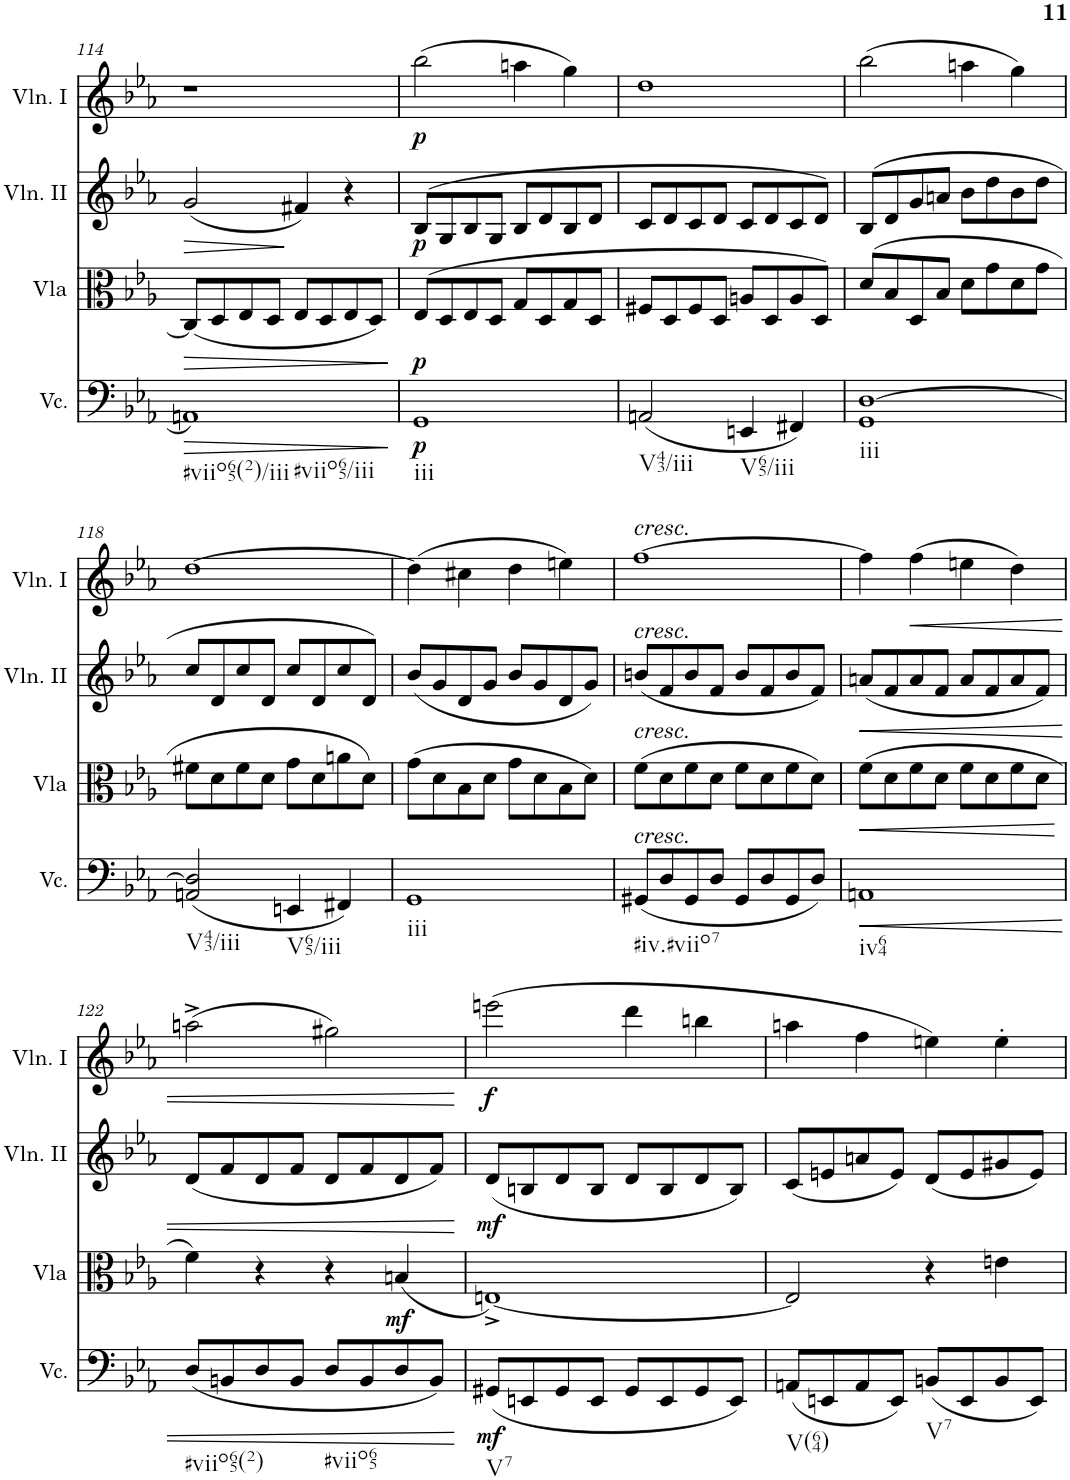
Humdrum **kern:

**kern	**dynam	**kern	**dynam	**kern	**dynam	**kern	**dynam
*part4	*part4	*part3	*part3	*part2	*part2	*part1	*part1
*staff4	*staff4	*staff3	*staff3	*staff2	*staff2	*staff1	*staff1
*I"Violoncello	*	*I"Viola	*	*I"Violino II	*	*I"Violino I	*
*I'Vc.	*	*I'Vla	*	*I'Vln. II	*	*I'Vln. I	*
!!LO:PB:g=z
*clefF4	*	*clefC3	*	*clefG2	*	*clefG2	*
*k[b-e-a-]	*	*k[b-e-a-]	*	*k[b-e-a-]	*	*k[b-e-a-]	*
*M4/4	*	*M4/4	*	*M4/4	*	*M4/4	*
*met(c)	*	*met(c)	*	*met(c)	*	*met(c)	*
=114	=114	=114	=114	=114	=114	=114	=114
!LO:TX:b:t=#viio65(2)/iii	!	!	!	!	!	!	!
!LO:TX:b:t=#viio65/iii	!	!	!	!	!	!	!
!	!LO:HP:b	!	!LO:HP:b	!	!LO:HP:b	!	!
1AAn	>	(<8C/L]	>	(<2g/	>	1r	.
.	.	8D/	.	.	.	.	.
.	.	8E-/	.	.	.	.	.
.	.	8D/J	.	.	.	.	.
.	.	8E-/L	.	4f#X/)	]	.	.
.	.	8D/	.	.	.	.	.
.	.	8E-/	.	4r	.	.	.
.	.	8D/J)	.	.	.	.	.
.	]	.	]	.	.	.	.
=115	=115	=115	=115	=115	=115	=115	=115
!LO:TX:b:t=iii	!	!	!	!	!	!	!
!	!LO:DY:b	!	!LO:DY:b	!	!LO:DY:b	!	!LO:DY:b
1GG	p	(>8E-/L	p	(>8B-/L	p	(>2bb-\	p
.	.	8D/	.	8G/	.	.	.
.	.	8E-/	.	8B-/	.	.	.
.	.	8D/J	.	8G/J	.	.	.
.	.	8G/L	.	8B-/L	.	4aan\	.
.	.	8D/	.	8d/	.	.	.
.	.	8G/	.	8B-/	.	4gg\)	.
.	.	8D/J	.	8d/J	.	.	.
=116	=116	=116	=116	=116	=116	=116	=116
!LO:TX:b:t=V43/iii	!	!	!	!	!	!	!
(<2AAn/	.	8F#X/L	.	8c/L	.	1dd	.
.	.	8D/	.	8d/	.	.	.
.	.	8F#/	.	8c/	.	.	.
.	.	8D/J	.	8d/J	.	.	.
!LO:TX:b:t=V65/iii	!	!	!	!	!	!	!
4EEn/	.	8An/L	.	8c/L	.	.	.
.	.	8D/	.	8d/	.	.	.
4FF#X/)	.	8A/	.	8c/	.	.	.
.	.	8D/J)	.	8d/J)	.	.	.
=117	=117	=117	=117	=117	=117	=117	=117
!LO:TX:b:t=iii	!	!	!	!	!	!	!
1GG [1D	.	(>8d/L	.	(>8B-/L	.	(>2bb-\	.
.	.	8B-/	.	8d/	.	.	.
.	.	8D/	.	8g/	.	.	.
.	.	8B-/J	.	8an/J	.	.	.
.	.	8d\L	.	8b-\L	.	4aan\	.
.	.	8g\	.	8dd\	.	.	.
.	.	8d\	.	8b-\	.	4gg\)	.
.	.	8g\J	.	8dd\J	.	.	.
!!LO:LB:g=z
=118	=118	=118	=118	=118	=118	=118	=118
!LO:TX:b:t=V43/iii	!	!	!	!	!	!	!
(<2AAn/ 2D/]	.	8f#X\L	.	8cc/L	.	[1dd	.
.	.	8d\	.	8d/	.	.	.
.	.	8f#\	.	8cc/	.	.	.
.	.	8d\J	.	8d/J	.	.	.
!LO:TX:b:t=V65/iii	!	!	!	!	!	!	!
4EEn/	.	8g\L	.	8cc/L	.	.	.
.	.	8d\	.	8d/	.	.	.
4FF#X/)	.	8an\	.	8cc/	.	.	.
.	.	8d\J)	.	8d/J)	.	.	.
=119	=119	=119	=119	=119	=119	=119	=119
!LO:TX:b:t=iii	!	!	!	!	!	!	!
1GG	.	(>8g\L	.	(<8b-/L	.	(>4dd\]	.
.	.	8d\	.	8g/	.	.	.
.	.	8B-\	.	8d/	.	4cc#X\	.
.	.	8d\J	.	8g/J	.	.	.
.	.	8g\L	.	8b-/L	.	4dd\	.
.	.	8d\	.	8g/	.	.	.
.	.	8B-\	.	8d/	.	4een\)	.
.	.	8d\J)	.	8g/J)	.	.	.
=120	=120	=120	=120	=120	=120	=120	=120
!	!	!	!	!	!	!LO:TX:a:i:t=cresc.	!
!	!	!	!	!LO:TX:a:i:t=cresc.	!	!	!
!	!	!LO:TX:a:i:t=cresc.	!	!	!	!	!
!LO:TX:a:i:t=cresc.	!	!	!	!	!	!	!
!LO:TX:b:t=#iv.#viio7	!	!	!	!	!	!	!
(<8GG#X/L	.	(>8f\L	.	(<8bn/L	.	[1ff	.
8D/	.	8d\	.	8f/	.	.	.
8GG#/	.	8f\	.	8b/	.	.	.
8D/J	.	8d\J	.	8f/J	.	.	.
8GG#/L	.	8f\L	.	8b/L	.	.	.
8D/	.	8d\	.	8f/	.	.	.
8GG#/	.	8f\	.	8b/	.	.	.
8D/J)	.	8d\J)	.	8f/J)	.	.	.
=121	=121	=121	=121	=121	=121	=121	=121
!LO:TX:b:t=iv64	!	!	!	!	!	!	!
!	!LO:HP:b	!	!LO:HP:b	!	!LO:HP:b	!	!
1AAn	<	(>8f\L	<	(<8an/L	<	4ff\]	.
.	.	8d\	.	8f/	.	.	.
!	!	!	!	!	!	!	!LO:HP:b
.	.	8f\	.	8a/	.	(>4ff\	<
.	.	8d\J	.	8f/J	.	.	.
.	.	8f\L	.	8a/L	.	4een\	.
.	.	8d\	.	8f/	.	.	.
.	.	8f\	.	8a/	.	4dd\)	.
.	.	8d\J	.	8f/J)	.	.	.
.	.	.	[	.	.	.	.
!!LO:LB:g=z
=122	=122	=122	=122	=122	=122	=122	=122
!LO:TX:b:t=#viio65(2)	!	!	!	!	!	!	!
(<8D/L	.	4f\)	.	(<8d/L	.	(>2aan^\	.
8BBn/	.	.	.	8f/	.	.	.
8D/	.	4r	.	8d/	.	.	.
8BB/J	.	.	.	8f/J	.	.	.
!LO:TX:b:t=#viio65	!	!	!	!	!	!	!
8D/L	.	4r	.	8d/L	.	2gg#X\)	.
8BB/	.	.	.	8f/	.	.	.
!	!	!	!LO:DY:b	!	!	!	!
8D/	.	(<4Bn/	mf	8d/	.	.	.
8BB/J)	.	.	.	8f/J)	.	.	.
.	[	.	.	.	[	.	[
=123	=123	=123	=123	=123	=123	=123	=123
!LO:TX:b:t=V7	!	!	!	!	!	!	!
!	!LO:DY:b	!	!	!	!LO:DY:b	!	!LO:DY:b
(<8GG#X/L	mf	[1En^)	.	(<8d/L	mf	(>2eeen\	f
8EEn/	.	.	.	8Bn/	.	.	.
8GG#/	.	.	.	8d/	.	.	.
8EE/J	.	.	.	8B/J	.	.	.
8GG#/L	.	.	.	8d/L	.	4ddd\	.
8EE/	.	.	.	8B/	.	.	.
8GG#/	.	.	.	8d/	.	4bbn\	.
8EE/J)	.	.	.	8B/J)	.	.	.
=124	=124	=124	=124	=124	=124	=124	=124
!LO:TX:b:t=V(64)	!	!	!	!	!	!	!
(<8AAn/L	.	2E/]	.	(<8c/L	.	4aan\	.
8EEn/	.	.	.	8en/	.	.	.
8AA/	.	.	.	8an/	.	4ff\	.
8EE/J)	.	.	.	8e/J)	.	.	.
!LO:TX:b:t=V7	!	!	!	!	!	!	!
(<8BBn/L	.	4r	.	(<8d/L	.	4een\)	.
8EE/	.	.	.	8e/	.	.	.
8BB/	.	4en\	.	8g#X/	.	4ee'\	.
8EE/J)	.	.	.	8e/J)	.	.	.
=	=	=	=	=	=	=	=
*-	*-	*-	*-	*-	*-	*-	*-
